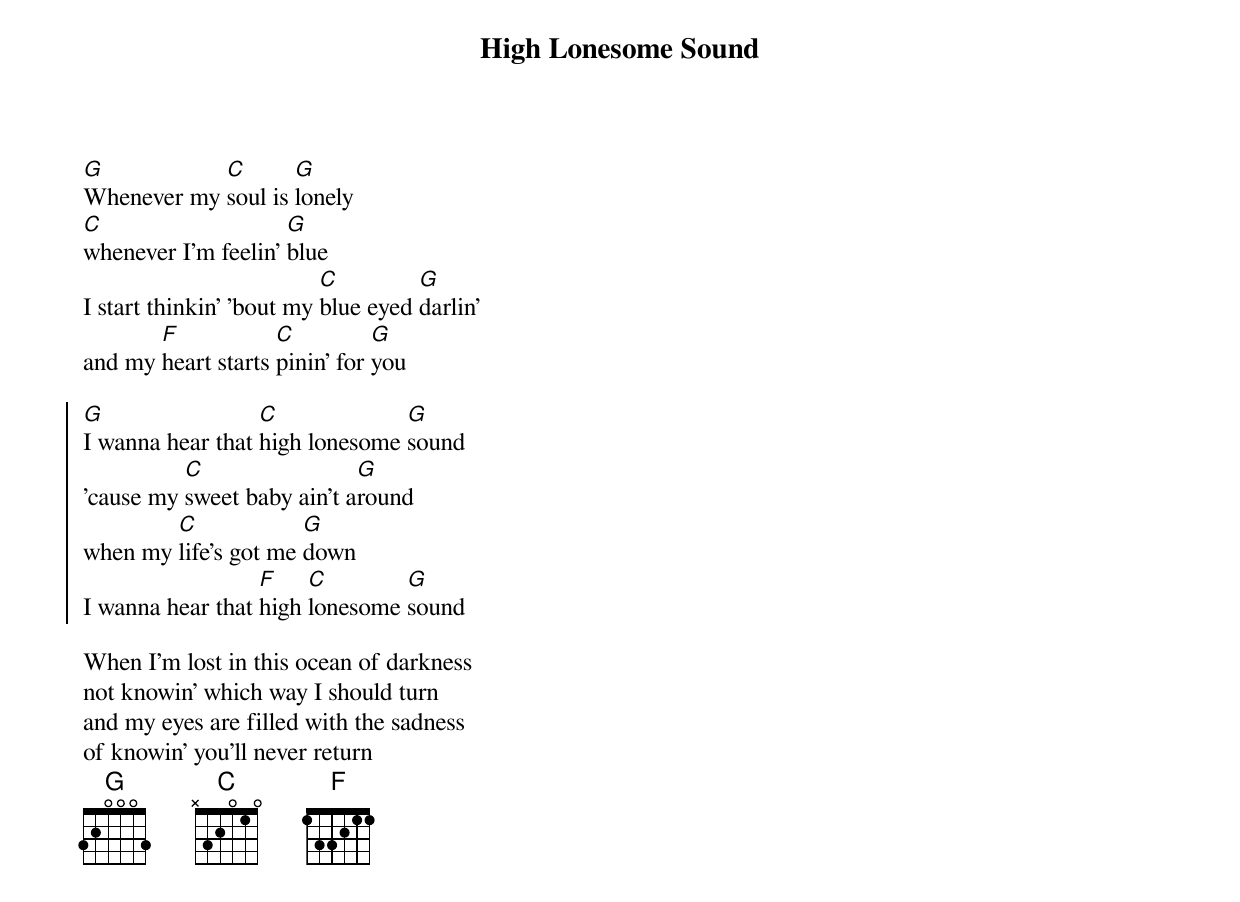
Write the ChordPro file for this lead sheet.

{title: High Lonesome Sound}
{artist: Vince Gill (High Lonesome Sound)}

[G]Whenever my [C]soul is [G]lonely
[C]whenever I'm feelin' [G]blue
I start thinkin' 'bout my [C]blue eyed [G]darlin'
and my [F]heart starts [C]pinin' for [G]you

{soc}
[G]I wanna hear that [C]high lonesome [G]sound
'cause my [C]sweet baby ain't a[G]round
when my [C]life's got me [G]down
I wanna hear that [F]high [C]lonesome [G]sound
{eoc}

When I'm lost in this ocean of darkness
not knowin' which way I should turn
and my eyes are filled with the sadness
of knowin' you'll never return
